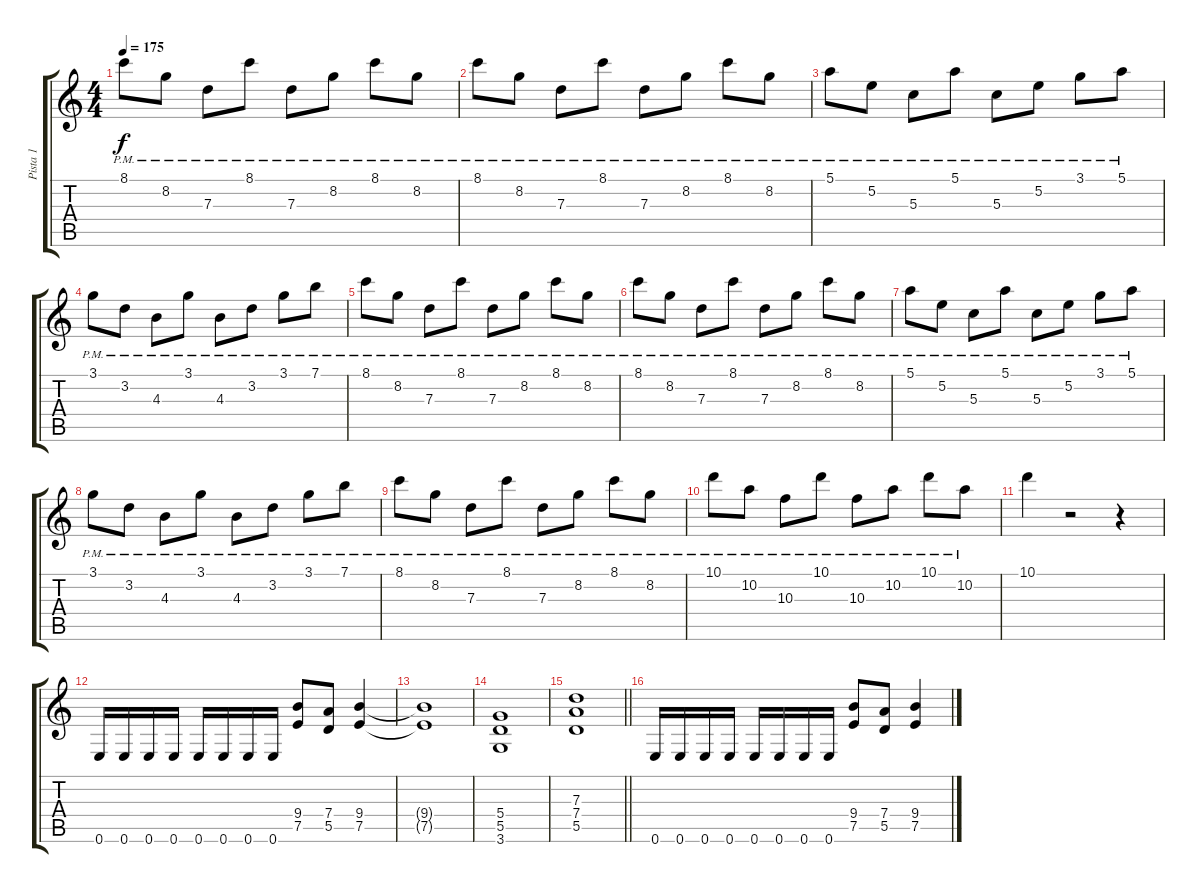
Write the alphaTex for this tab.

\track ("Pista 1" "Pista 1") {instrument distortionguitar}
\staff {score tabs}
\tuning (E4 B3 G3 D3 A2 E2) {hide}
\ts (4 4)
\tempo 175
\clef g2
\ks c
8.1{pm}.8{dy f} 8.2{pm}.8 7.3{pm}.8 8.1{pm}.8 7.3{pm}.8 8.2{pm}.8 8.1{pm}.8 8.2{pm}.8 |
8.1{pm}.8 8.2{pm}.8 7.3{pm}.8 8.1{pm}.8 7.3{pm}.8 8.2{pm}.8 8.1{pm}.8 8.2{pm}.8 |
5.1{pm}.8 5.2{pm}.8 5.3{pm}.8 5.1{pm}.8 5.3{pm}.8 5.2{pm}.8 3.1{pm}.8 5.1{pm}.8 |
3.1{pm}.8 3.2{pm}.8 4.3{pm}.8 3.1{pm}.8 4.3{pm}.8 3.2{pm}.8 3.1{pm}.8 7.1{pm}.8 |
8.1{pm}.8 8.2{pm}.8 7.3{pm}.8 8.1{pm}.8 7.3{pm}.8 8.2{pm}.8 8.1{pm}.8 8.2{pm}.8 |
8.1{pm}.8 8.2{pm}.8 7.3{pm}.8 8.1{pm}.8 7.3{pm}.8 8.2{pm}.8 8.1{pm}.8 8.2{pm}.8 |
5.1{pm}.8 5.2{pm}.8 5.3{pm}.8 5.1{pm}.8 5.3{pm}.8 5.2{pm}.8 3.1{pm}.8 5.1{pm}.8 |
3.1{pm}.8 3.2{pm}.8 4.3{pm}.8 3.1{pm}.8 4.3{pm}.8 3.2{pm}.8 3.1{pm}.8 7.1{pm}.8 |
8.1{pm}.8 8.2{pm}.8 7.3{pm}.8 8.1{pm}.8 7.3{pm}.8 8.2{pm}.8 8.1{pm}.8 8.2{pm}.8 |
10.1{pm}.8 10.2{pm}.8 10.3{pm}.8 10.1{pm}.8 10.3{pm}.8 10.2{pm}.8 10.1{pm}.8 10.2{pm}.8 |
10.1.4 r.2 r.4 |
0.6.16 0.6.16 0.6.16 0.6.16 0.6.16 0.6.16 0.6.16 0.6.16 (9.4 7.5).8 (7.4 5.5).8 (9.4 7.5).4 |
(9.4{t} 7.5{t}).1 |
(5.4 5.5 3.6).1 |
\barLineRight lightlight
(7.3 7.4 5.5).1 |
0.6.16 0.6.16 0.6.16 0.6.16 0.6.16 0.6.16 0.6.16 0.6.16 (9.4 7.5).8 (7.4 5.5).8 (9.4 7.5).4
